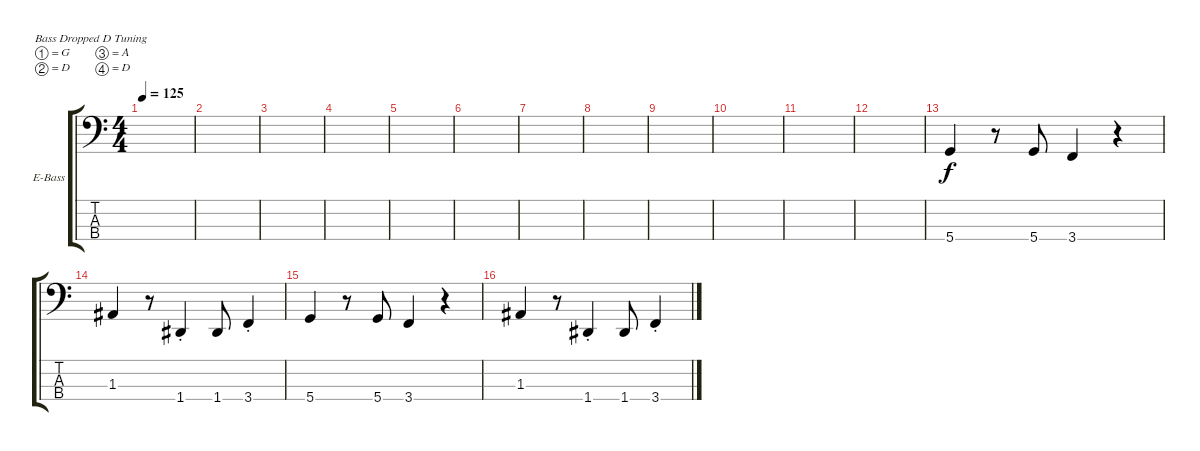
\bracketExtendMode groupsimilarinstruments
\firstSystemTrackNameOrientation horizontal
\otherSystemsTrackNameOrientation horizontal
\track ("Bass" "E-Bass") {instrument electricbassfinger}
\staff {score tabs}
\tuning (G2 D2 A1 D1)
\ts (4 4)
\tempo 125
\clef f4
\ks c
|
|
|
|
|
|
|
|
|
|
|
|
5.4.4 r.8 5.4.8 3.4.4 r.4 |
1.3.4 r.8 1.4{st}.4 1.4.8 3.4{st}.4 |
5.4.4 r.8 5.4.8 3.4.4 r.4 |
1.3.4 r.8 1.4{st}.4 1.4.8 3.4{st}.4
